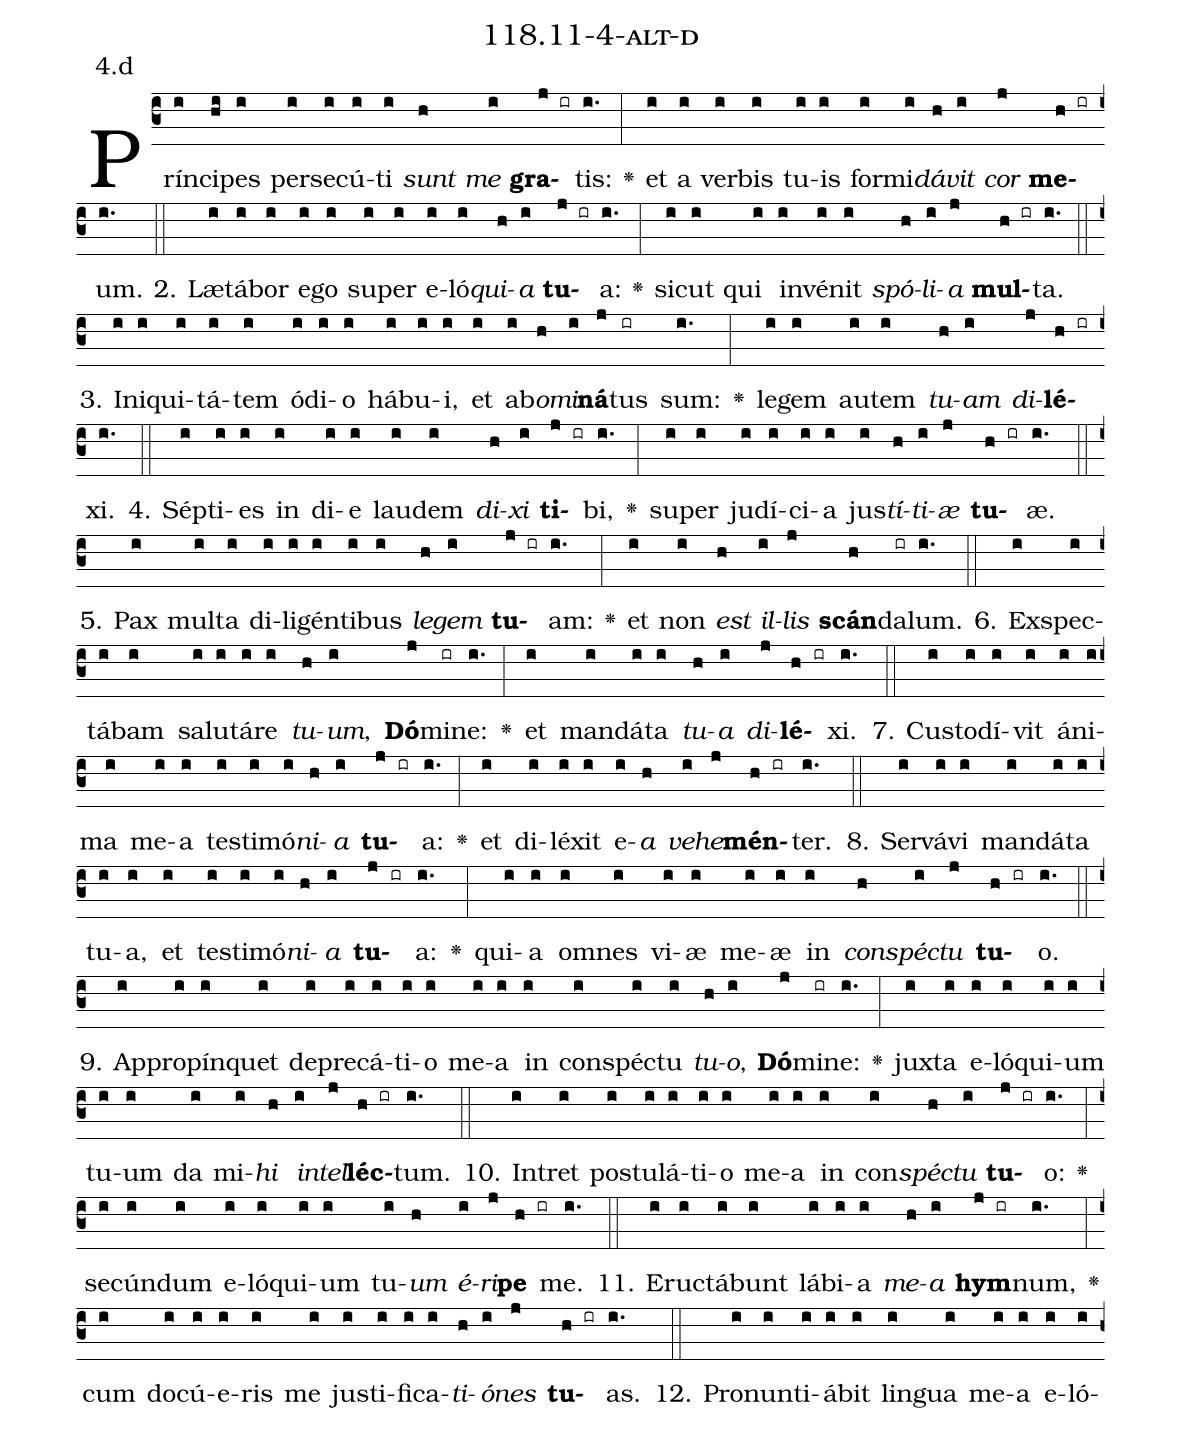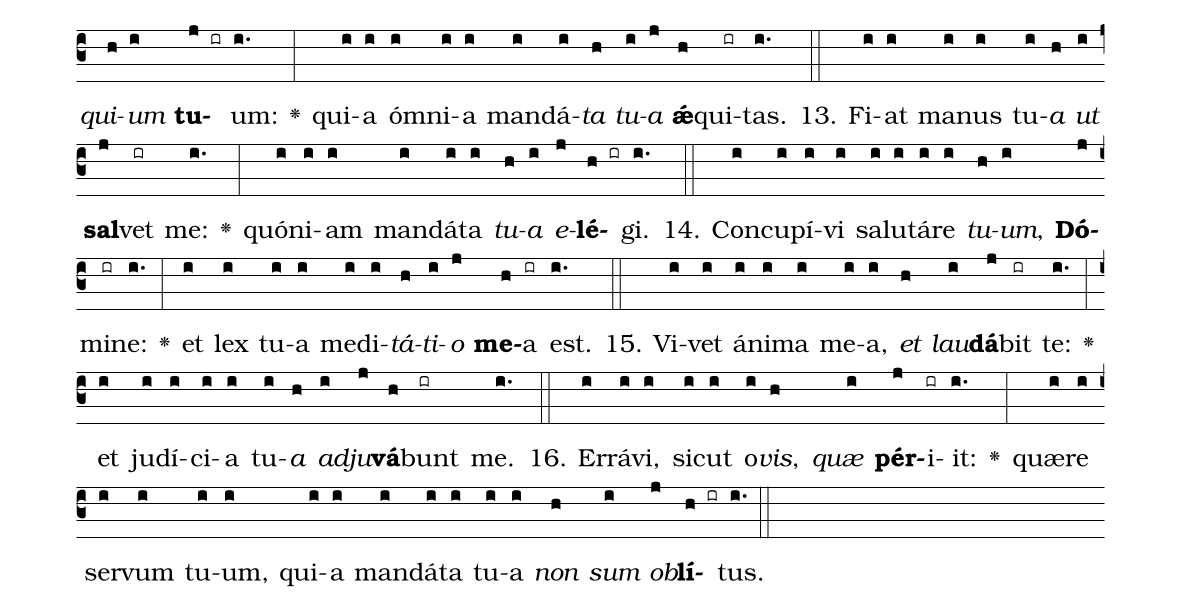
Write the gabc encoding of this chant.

name: 118.11-4-alt-d;
annotation: 4.d;
%%
(c3)Prín(i)ci(hi)pes(i) per(i)se(i)cú(i)ti(i) <i>sunt</i>(h) <i>me</i>(i) <b>gra</b>(j ir)tis:(i.) <v>\greheightstar</v>(:) et(i) a(i) ver(i)bis(i) tu(i)is(i) for(i)mi(i)<i>dá</i>(h)<i>vit</i>(i) <i>cor</i>(j) <b>me</b>(h ir)um.(i.) (::)
2. Læ(i)tá(i)bor(i) e(i)go(i) su(i)per(i) e(i)ló(i)<i>qui</i>(h)<i>a</i>(i) <b>tu</b>(j ir)a:(i.) <v>\greheightstar</v>(:) sic(i)ut(i) qui(i) in(i)vé(i)nit(i) <i>spó</i>(h)<i>li</i>(i)<i>a</i>(j) <b>mul</b>(h ir)ta.(i.) (::)
3. In(i)i(i)qui(i)tá(i)tem(i) ó(i)di(i)o(i) há(i)bu(i)i,(i) et(i) ab(i)<i>o</i>(h)<i>mi</i>(i)<b>ná</b>(j)tus(ir) sum:(i.) <v>\greheightstar</v>(:) le(i)gem(i) au(i)tem(i) <i>tu</i>(h)<i>am</i>(i) <i>di</i>(j)<b>lé</b>(h ir)xi.(i.) (::)
4. Sép(i)ti(i)es(i) in(i) di(i)e(i) lau(i)dem(i) <i>di</i>(h)<i>xi</i>(i) <b>ti</b>(j ir)bi,(i.) <v>\greheightstar</v>(:) su(i)per(i) ju(i)dí(i)ci(i)a(i) jus(i)<i>tí</i>(h)<i>ti</i>(i)<i>æ</i>(j) <b>tu</b>(h ir)æ.(i.) (::)
5. Pax(i) mul(i)ta(i) di(i)li(i)gén(i)ti(i)bus(i) <i>le</i>(h)<i>gem</i>(i) <b>tu</b>(j ir)am:(i.) <v>\greheightstar</v>(:) et(i) non(i) <i>est</i>(h) <i>il</i>(i)<i>lis</i>(j) <b>scán</b>(h)da(ir)lum.(i.) (::)
6. Ex(i)spec(i)tá(i)bam(i) sa(i)lu(i)tá(i)re(i) <i>tu</i>(h)<i>um</i>,(i) <b>Dó</b>(j)mi(ir)ne:(i.) <v>\greheightstar</v>(:) et(i) man(i)dá(i)ta(i) <i>tu</i>(h)<i>a</i>(i) <i>di</i>(j)<b>lé</b>(h ir)xi.(i.) (::)
7. Cus(i)to(i)dí(i)vit(i) á(i)ni(i)ma(i) me(i)a(i) tes(i)ti(i)mó(i)<i>ni</i>(h)<i>a</i>(i) <b>tu</b>(j ir)a:(i.) <v>\greheightstar</v>(:) et(i) di(i)lé(i)xit(i) e(i)<i>a</i>(h) <i>ve</i>(i)<i>he</i>(j)<b>mén</b>(h ir)ter.(i.) (::)
8. Ser(i)vá(i)vi(i) man(i)dá(i)ta(i) tu(i)a,(i) et(i) tes(i)ti(i)mó(i)<i>ni</i>(h)<i>a</i>(i) <b>tu</b>(j ir)a:(i.) <v>\greheightstar</v>(:) qui(i)a(i) om(i)nes(i) vi(i)æ(i) me(i)æ(i) in(i) <i>con</i>(h)<i>spéc</i>(i)<i>tu</i>(j) <b>tu</b>(h ir)o.(i.) (::)
9. Ap(i)pro(i)pín(i)quet(i) de(i)pre(i)cá(i)ti(i)o(i) me(i)a(i) in(i) con(i)spéc(i)tu(i) <i>tu</i>(h)<i>o</i>,(i) <b>Dó</b>(j)mi(ir)ne:(i.) <v>\greheightstar</v>(:) jux(i)ta(i) e(i)ló(i)qui(i)um(i) tu(i)um(i) da(i) mi(i)<i>hi</i>(h) <i>in</i>(i)<i>tel</i>(j)<b>léc</b>(h ir)tum.(i.) (::)
10. In(i)tret(i) pos(i)tu(i)lá(i)ti(i)o(i) me(i)a(i) in(i) con(i)<i>spéc</i>(h)<i>tu</i>(i) <b>tu</b>(j ir)o:(i.) <v>\greheightstar</v>(:) se(i)cún(i)dum(i) e(i)ló(i)qui(i)um(i) tu(i)<i>um</i>(h) <i>é</i>(i)<i>ri</i>(j)<b>pe</b>(h ir) me.(i.) (::)
11. E(i)ruc(i)tá(i)bunt(i) lá(i)bi(i)a(i) <i>me</i>(h)<i>a</i>(i) <b>hym</b>(j ir)num,(i.) <v>\greheightstar</v>(:) cum(i) do(i)cú(i)e(i)ris(i) me(i) jus(i)ti(i)fi(i)ca(i)<i>ti</i>(h)<i>ó</i>(i)<i>nes</i>(j) <b>tu</b>(h ir)as.(i.) (::)
12. Pro(i)nun(i)ti(i)á(i)bit(i) lin(i)gua(i) me(i)a(i) e(i)ló(i)<i>qui</i>(h)<i>um</i>(i) <b>tu</b>(j ir)um:(i.) <v>\greheightstar</v>(:) qui(i)a(i) óm(i)ni(i)a(i) man(i)dá(i)<i>ta</i>(h) <i>tu</i>(i)<i>a</i>(j) <b>ǽ</b>(h)qui(ir)tas.(i.) (::)
13. Fi(i)at(i) ma(i)nus(i) tu(i)<i>a</i>(h) <i>ut</i>(i) <b>sal</b>(j)vet(ir) me:(i.) <v>\greheightstar</v>(:) quón(i)i(i)am(i) man(i)dá(i)ta(i) <i>tu</i>(h)<i>a</i>(i) <i>e</i>(j)<b>lé</b>(h ir)gi.(i.) (::)
14. Con(i)cu(i)pí(i)vi(i) sa(i)lu(i)tá(i)re(i) <i>tu</i>(h)<i>um</i>,(i) <b>Dó</b>(j)mi(ir)ne:(i.) <v>\greheightstar</v>(:) et(i) lex(i) tu(i)a(i) me(i)di(i)<i>tá</i>(h)<i>ti</i>(i)<i>o</i>(j) <b>me</b>(h)a(ir) est.(i.) (::)
15. Vi(i)vet(i) á(i)ni(i)ma(i) me(i)a,(i) <i>et</i>(h) <i>lau</i>(i)<b>dá</b>(j)bit(ir) te:(i.) <v>\greheightstar</v>(:) et(i) ju(i)dí(i)ci(i)a(i) tu(i)<i>a</i>(h) <i>ad</i>(i)<i>ju</i>(j)<b>vá</b>(h)bunt(ir) me.(i.) (::)
16. Er(i)rá(i)vi,(i) sic(i)ut(i) o(i)<i>vis</i>,(h) <i>quæ</i>(i) <b>pér</b>(j)i(ir)it:(i.) <v>\greheightstar</v>(:) quæ(i)re(i) ser(i)vum(i) tu(i)um,(i) qui(i)a(i) man(i)dá(i)ta(i) tu(i)a(i) <i>non</i>(h) <i>sum</i>(i) <i>ob</i>(j)<b>lí</b>(h ir)tus.(i.) (::)
